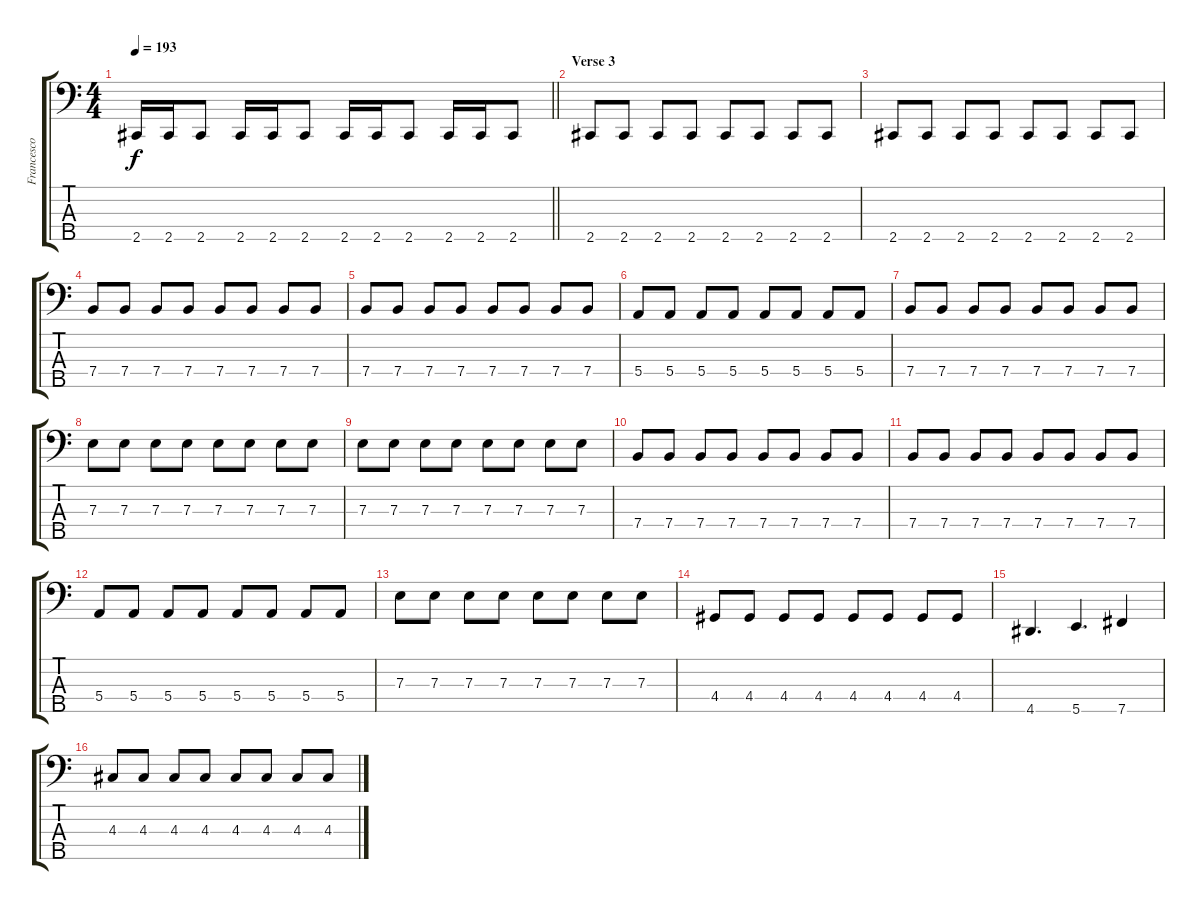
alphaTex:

\track ("Francesco Bucci (5-String)" "Francesco ") {instrument electricbassfinger}
\staff {score tabs}
\tuning (G2 D2 A1 E1 B0) {hide}
\ts (4 4)
\tempo 193
\clef f4
\barLineRight lightlight
\ks c
2.5.16{dy f} 2.5.16 2.5.8 2.5.16 2.5.16 2.5.8 2.5.16 2.5.16 2.5.8 2.5.16 2.5.16 2.5.8 |
\section ("" "Verse 3")
2.5.8 2.5.8 2.5.8 2.5.8 2.5.8 2.5.8 2.5.8 2.5.8 |
2.5.8 2.5.8 2.5.8 2.5.8 2.5.8 2.5.8 2.5.8 2.5.8 |
7.4.8 7.4.8 7.4.8 7.4.8 7.4.8 7.4.8 7.4.8 7.4.8 |
7.4.8 7.4.8 7.4.8 7.4.8 7.4.8 7.4.8 7.4.8 7.4.8 |
5.4.8 5.4.8 5.4.8 5.4.8 5.4.8 5.4.8 5.4.8 5.4.8 |
7.4.8 7.4.8 7.4.8 7.4.8 7.4.8 7.4.8 7.4.8 7.4.8 |
7.3.8 7.3.8 7.3.8 7.3.8 7.3.8 7.3.8 7.3.8 7.3.8 |
7.3.8 7.3.8 7.3.8 7.3.8 7.3.8 7.3.8 7.3.8 7.3.8 |
7.4.8 7.4.8 7.4.8 7.4.8 7.4.8 7.4.8 7.4.8 7.4.8 |
7.4.8 7.4.8 7.4.8 7.4.8 7.4.8 7.4.8 7.4.8 7.4.8 |
5.4.8 5.4.8 5.4.8 5.4.8 5.4.8 5.4.8 5.4.8 5.4.8 |
7.3.8 7.3.8 7.3.8 7.3.8 7.3.8 7.3.8 7.3.8 7.3.8 |
4.4.8 4.4.8 4.4.8 4.4.8 4.4.8 4.4.8 4.4.8 4.4.8 |
4.5.4{d} 5.5.4{d} 7.5.4 |
4.3.8 4.3.8 4.3.8 4.3.8 4.3.8 4.3.8 4.3.8 4.3.8
